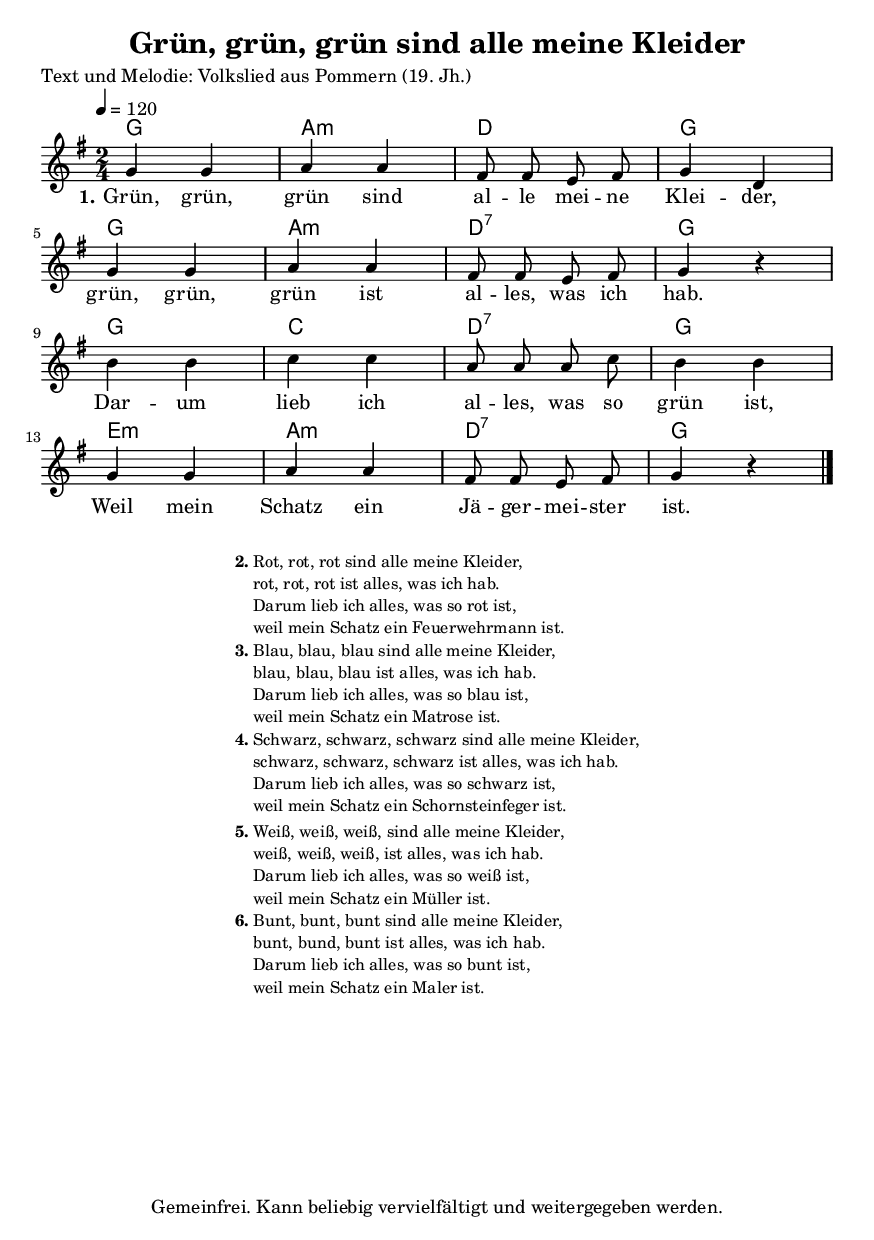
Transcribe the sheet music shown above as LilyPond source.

% Dieses Notenblatt wurde erstellt von Patrick Cernko
%
% Kontakt: pcernko@gmx.de
%
% geringfügige Änderungen von Hauke Rehr

\include "deutsch.ly"
\include "default.ly"

\version "2.12.3"
\header {
  title = "Grün, grün, grün sind alle meine Kleider"
  poet = "Text und Melodie: Volkslied aus Pommern (19. Jh.)"
%  composer = "Melodie: Volkslied, Pommern (19. Jhdt.)"
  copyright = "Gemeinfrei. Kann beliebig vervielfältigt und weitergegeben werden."
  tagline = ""
}

#(set-global-staff-size 16)

akkorde = \chordmode {
  g2 a:m d g g a:m d:7 g g c d:7 g e:m a:m d:7 g
}

melodie = \relative c'' {
  g4 g
  a a
  fis8 fis e fis
  g4 d
  \break
  g4 g
  a a
  fis8 fis e fis
  g4 r
  \break
  h h
  c c
  a8 a a c
  h4 h
  \break
  g g
  a a
  fis8 fis e fis
  g4 r
  \bar "|."
}

text = \lyricmode {
  \set stanza = "1."
  Grün, grün, grün sind al -- le mei -- ne Klei -- der,
  grün, grün, grün ist al -- les, was ich hab.
  Dar -- um lieb ich al -- les, was so grün ist,
  Weil mein Schatz ein Jä -- ger -- mei -- ster ist.
}

\score {
  <<
    \new ChordNames { \akkorde }
    \new Voice = "Lied" {
      \autoBeamOff
      \clef "treble"
      \time 2/4
      \key g\major
      \tempo 4 = 120
      \melodie
    }
    \new Lyrics \lyricsto "Lied" { \text }
  >>
 \layout {}
 \midi {}
}

\markup {
  \fill-line { \smaller {
    \column {
      \line {
	\bold "2."
        \column {
          "Rot, rot, rot sind alle meine Kleider,"
	  "rot, rot, rot ist alles, was ich hab."
	  "Darum lieb ich alles, was so rot ist,"
	  "weil mein Schatz ein Feuerwehrmann ist."
	}
      }
      \hspace #0.1
      \line {
	\bold "3."
        \column {
          "Blau, blau, blau sind alle meine Kleider,"
	  "blau, blau, blau ist alles, was ich hab."
	  "Darum lieb ich alles, was so blau ist,"
	  "weil mein Schatz ein Matrose ist."
	}
      }
      \hspace #0.1
      \line {
	\bold "4."
        \column {
          "Schwarz, schwarz, schwarz sind alle meine Kleider,"
	  "schwarz, schwarz, schwarz ist alles, was ich hab."
	  "Darum lieb ich alles, was so schwarz ist,"
	  "weil mein Schatz ein Schornsteinfeger ist."
	}
      }
      \hspace #0.1
      \line {
	\bold "5."
        \column {
          "Weiß, weiß, weiß, sind alle meine Kleider,"
	  "weiß, weiß, weiß, ist alles, was ich hab."
	  "Darum lieb ich alles, was so weiß ist,"
	  "weil mein Schatz ein Müller ist."
	}
      }
      \hspace #0.1
      \line {
	\bold "6."
        \column {
          "Bunt, bunt, bunt sind alle meine Kleider,"
	  "bunt, bund, bunt ist alles, was ich hab."
	  "Darum lieb ich alles, was so bunt ist,"
	  "weil mein Schatz ein Maler ist."
	}
      }
    }
  } }
}

 % some settings % vim: sw=2 et
